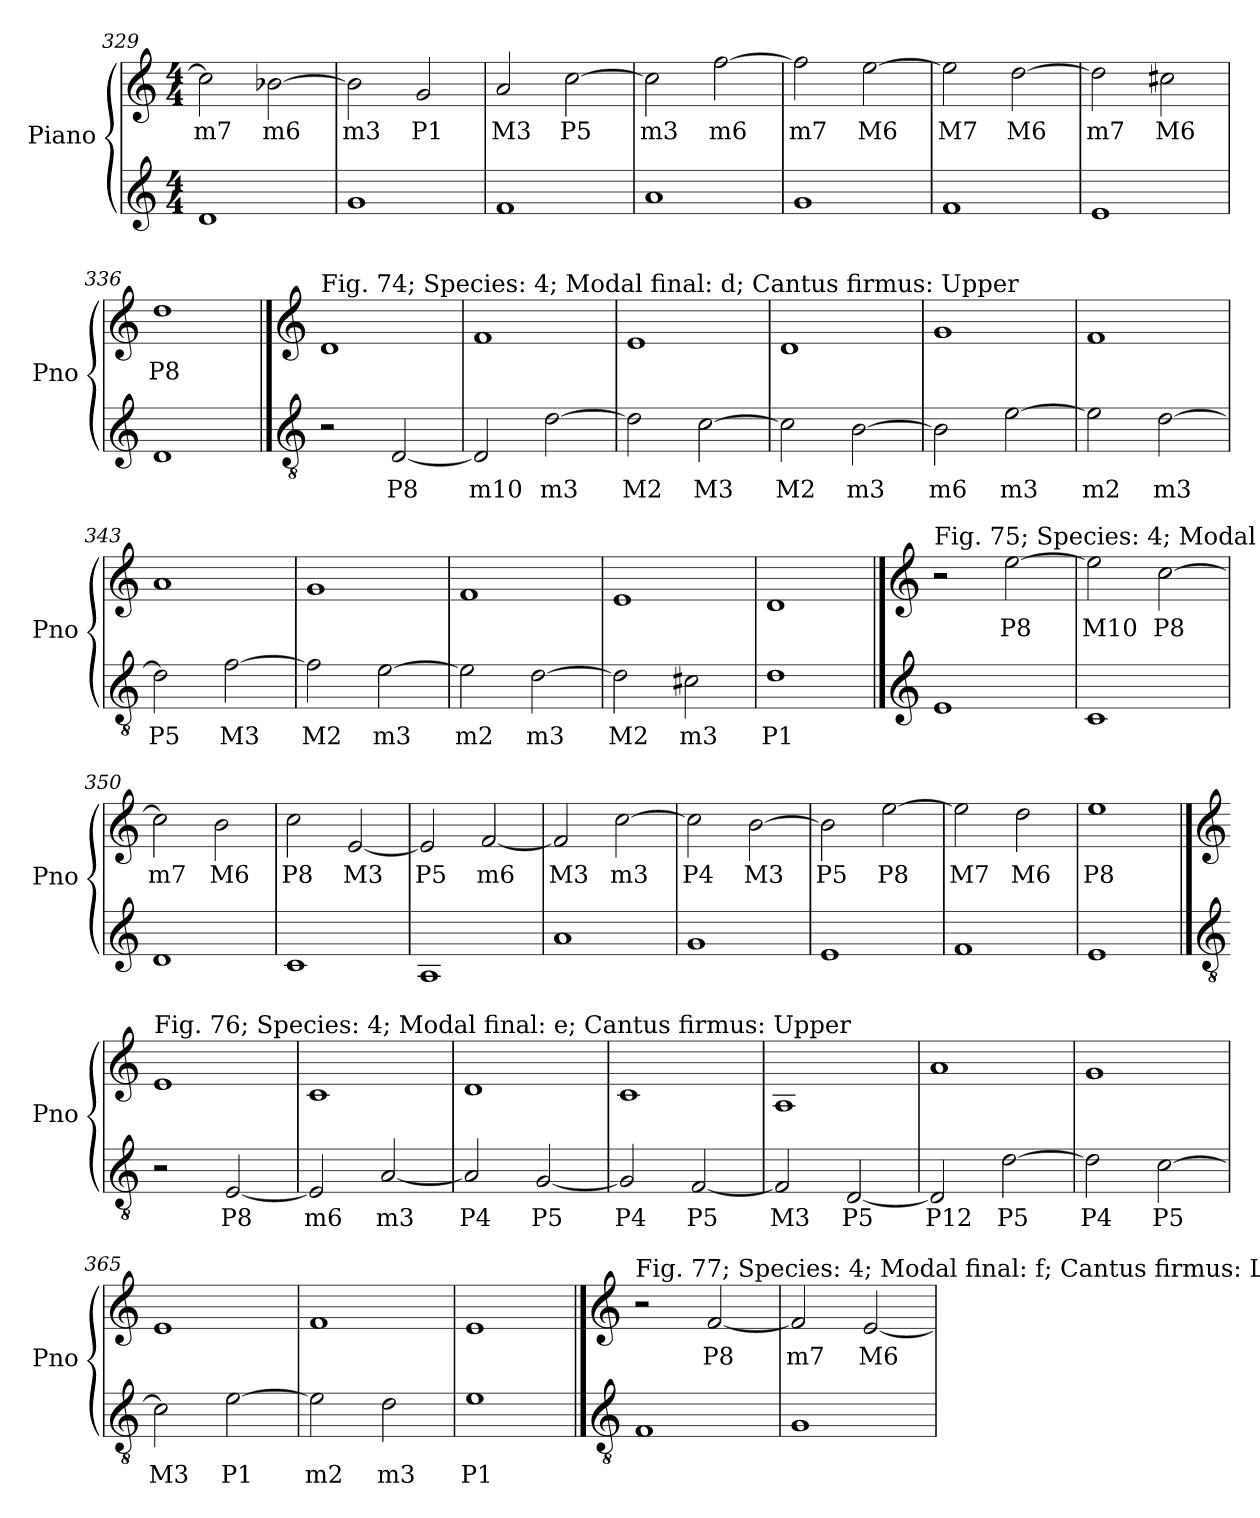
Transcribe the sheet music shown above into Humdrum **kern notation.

**kern	**text	**kern	**text
*part2	*part2	*part1	*part1
*staff2	*staff2	*staff1	*staff1
*I"Piano	*	*I"Piano	*
*I'Pno	*	*I'Pno	*
*clefG2	*	*clefG2	*
*k[]	*	*k[]	*
*M4/4	*	*M4/4	*
=329	=329	=329	=329
!	!	!	!LO:LY:b
1d	.	2cc\]	m7
!	!	!	!LO:LY:b
.	.	[2b-X\	m6
=330	=330	=330	=330
!	!	!	!LO:LY:b
1g	.	2b-\]	m3
!	!	!	!LO:LY:b
.	.	2g/	P1
=331	=331	=331	=331
!	!	!	!LO:LY:b
1f	.	2a/	M3
!	!	!	!LO:LY:b
.	.	[2cc\	P5
=332	=332	=332	=332
!	!	!	!LO:LY:b
1a	.	2cc\]	m3
!	!	!	!LO:LY:b
.	.	[2ff\	m6
=333	=333	=333	=333
!	!	!	!LO:LY:b
1g	.	2ff\]	m7
!	!	!	!LO:LY:b
.	.	[2ee\	M6
=334	=334	=334	=334
!	!	!	!LO:LY:b
1f	.	2ee\]	M7
!	!	!	!LO:LY:b
.	.	[2dd\	M6
=335	=335	=335	=335
!	!	!	!LO:LY:b
1e	.	2dd\]	m7
!	!	!	!LO:LY:b
.	.	2cc#X\	M6
=336	=336	=336	=336
!	!	!	!LO:LY:b
1d	.	1dd	P8
!!LO:LB:g=z
==337	==337	==337	==337
*clefGv2	*	*clefG2	*
!	!	!LO:TX:a:t=Fig. 74; Species&colon; 4; Modal final&colon; d; Cantus firmus&colon; Upper	!
2r	.	1d	.
!	!LO:LY:b	!	!
[2D/	P8	.	.
=338	=338	=338	=338
!	!LO:LY:b	!	!
2D/]	m10	1f	.
!	!LO:LY:b	!	!
[2d\	m3	.	.
=339	=339	=339	=339
!	!LO:LY:b	!	!
2d\]	M2	1e	.
!	!LO:LY:b	!	!
[2c\	M3	.	.
=340	=340	=340	=340
!	!LO:LY:b	!	!
2c\]	M2	1d	.
!	!LO:LY:b	!	!
[2B\	m3	.	.
=341	=341	=341	=341
!	!LO:LY:b	!	!
2B\]	m6	1g	.
!	!LO:LY:b	!	!
[2e\	m3	.	.
=342	=342	=342	=342
!	!LO:LY:b	!	!
2e\]	m2	1f	.
!	!LO:LY:b	!	!
[2d\	m3	.	.
=343	=343	=343	=343
!	!LO:LY:b	!	!
2d\]	P5	1a	.
!	!LO:LY:b	!	!
[2f\	M3	.	.
=344	=344	=344	=344
!	!LO:LY:b	!	!
2f\]	M2	1g	.
!	!LO:LY:b	!	!
[2e\	m3	.	.
=345	=345	=345	=345
!	!LO:LY:b	!	!
2e\]	m2	1f	.
!	!LO:LY:b	!	!
[2d\	m3	.	.
=346	=346	=346	=346
!	!LO:LY:b	!	!
2d\]	M2	1e	.
!	!LO:LY:b	!	!
2c#X\	m3	.	.
=347	=347	=347	=347
!	!LO:LY:b	!	!
1d	P1	1d	.
!!LO:LB:g=z
==348	==348	==348	==348
*clefG2	*	*clefG2	*
!	!	!LO:TX:a:t=Fig. 75; Species&colon; 4; Modal final&colon; e; Cantus firmus&colon; Lower	!
1e	.	2r	.
!	!	!	!LO:LY:b
.	.	[2ee\	P8
=349	=349	=349	=349
!	!	!	!LO:LY:b
1c	.	2ee\]	M10
!	!	!	!LO:LY:b
.	.	[2cc\	P8
=350	=350	=350	=350
!	!	!	!LO:LY:b
1d	.	2cc\]	m7
!	!	!	!LO:LY:b
.	.	2b\	M6
=351	=351	=351	=351
!	!	!	!LO:LY:b
1c	.	2cc\	P8
!	!	!	!LO:LY:b
.	.	[2e/	M3
=352	=352	=352	=352
!	!	!	!LO:LY:b
1A	.	2e/]	P5
!	!	!	!LO:LY:b
.	.	[2f/	m6
=353	=353	=353	=353
!	!	!	!LO:LY:b
1a	.	2f/]	M3
!	!	!	!LO:LY:b
.	.	[2cc\	m3
=354	=354	=354	=354
!	!	!	!LO:LY:b
1g	.	2cc\]	P4
!	!	!	!LO:LY:b
.	.	[2b\	M3
=355	=355	=355	=355
!	!	!	!LO:LY:b
1e	.	2b\]	P5
!	!	!	!LO:LY:b
.	.	[2ee\	P8
=356	=356	=356	=356
!	!	!	!LO:LY:b
1f	.	2ee\]	M7
!	!	!	!LO:LY:b
.	.	2dd\	M6
=357	=357	=357	=357
!	!	!	!LO:LY:b
1e	.	1ee	P8
!!LO:LB:g=z
==358	==358	==358	==358
*clefGv2	*	*clefG2	*
!	!	!LO:TX:a:t=Fig. 76; Species&colon; 4; Modal final&colon; e; Cantus firmus&colon; Upper	!
2r	.	1e	.
!	!LO:LY:b	!	!
[2E/	P8	.	.
=359	=359	=359	=359
!	!LO:LY:b	!	!
2E/]	m6	1c	.
!	!LO:LY:b	!	!
[2A/	m3	.	.
=360	=360	=360	=360
!	!LO:LY:b	!	!
2A/]	P4	1d	.
!	!LO:LY:b	!	!
[2G/	P5	.	.
=361	=361	=361	=361
!	!LO:LY:b	!	!
2G/]	P4	1c	.
!	!LO:LY:b	!	!
[2F/	P5	.	.
=362	=362	=362	=362
!	!LO:LY:b	!	!
2F/]	M3	1A	.
!	!LO:LY:b	!	!
[2D/	P5	.	.
=363	=363	=363	=363
!	!LO:LY:b	!	!
2D/]	P12	1a	.
!	!LO:LY:b	!	!
[2d\	P5	.	.
=364	=364	=364	=364
!	!LO:LY:b	!	!
2d\]	P4	1g	.
!	!LO:LY:b	!	!
[2c\	P5	.	.
=365	=365	=365	=365
!	!LO:LY:b	!	!
2c\]	M3	1e	.
!	!LO:LY:b	!	!
[2e\	P1	.	.
=366	=366	=366	=366
!	!LO:LY:b	!	!
2e\]	m2	1f	.
!	!LO:LY:b	!	!
2d\	m3	.	.
=367	=367	=367	=367
!	!LO:LY:b	!	!
1e	P1	1e	.
!!LO:LB:g=z
==368	==368	==368	==368
*clefGv2	*	*clefG2	*
!	!	!LO:TX:a:t=Fig. 77; Species&colon; 4; Modal final&colon; f; Cantus firmus&colon; Lower	!
1F	.	2r	.
!	!	!	!LO:LY:b
.	.	[2f/	P8
=369	=369	=369	=369
!	!	!	!LO:LY:b
1G	.	2f/]	m7
!	!	!	!LO:LY:b
.	.	[2e/	M6
=	=	=	=
*-	*-	*-	*-
